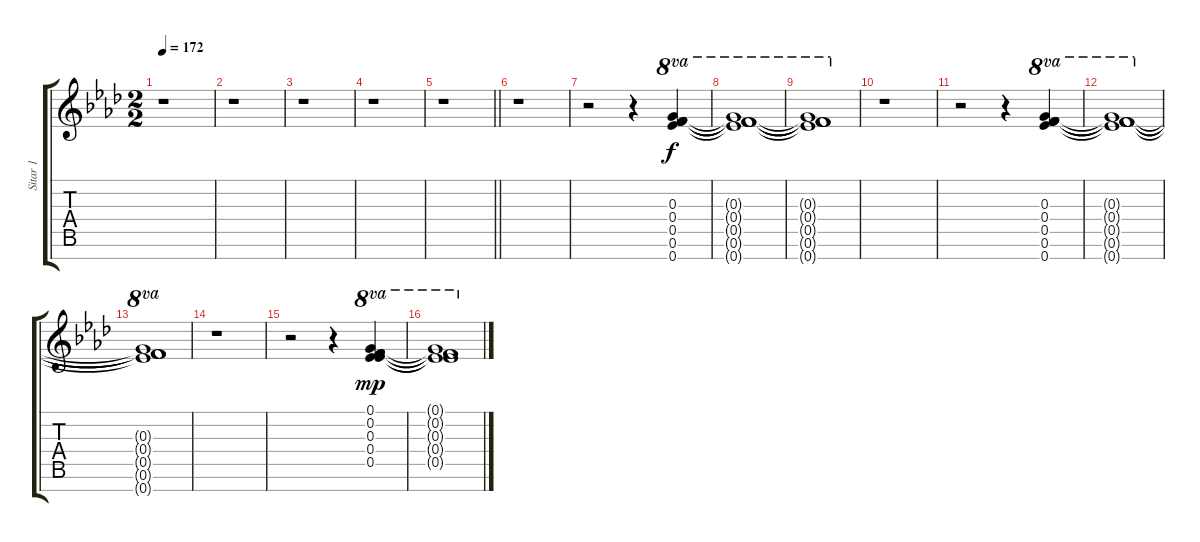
\track ("Sitar 1" "Sitar 1") {instrument sitar}
\staff {score tabs}
\tuning (Eb5 F5 F5 Eb5 G5 F5 F5) {hide}
\ts (2 2)
\tempo 172
\clef g2
\ks ab
r.1{dy f} |
r.1 |
r.1 |
r.1 |
\barLineRight lightlight
r.1 |
r.1 |
r.2 r.4 (0.3 0.4 0.5 0.6 0.7).4{ot 8va} |
(0.3{t} 0.4{t} 0.5{t} 0.6{t} 0.7{t}).1{ot 8va} |
(0.3{t} 0.4{t} 0.5{t} 0.6{t} 0.7{t}).1{ot 8va} |
r.1 |
r.2 r.4 (0.3 0.4 0.5 0.6 0.7).4{ot 8va} |
(0.3{t} 0.4{t} 0.5{t} 0.6{t} 0.7{t}).1{ot 8va} |
(0.3{t} 0.4{t} 0.5{t} 0.6{t} 0.7{t}).1{ot 8va} |
r.1 |
r.2 r.4 (0.1 0.2 0.3 0.4 0.5).4{ot 8va dy mp} |
(0.1{t} 0.2{t} 0.3{t} 0.4{t} 0.5{t}).1{ot 8va}
